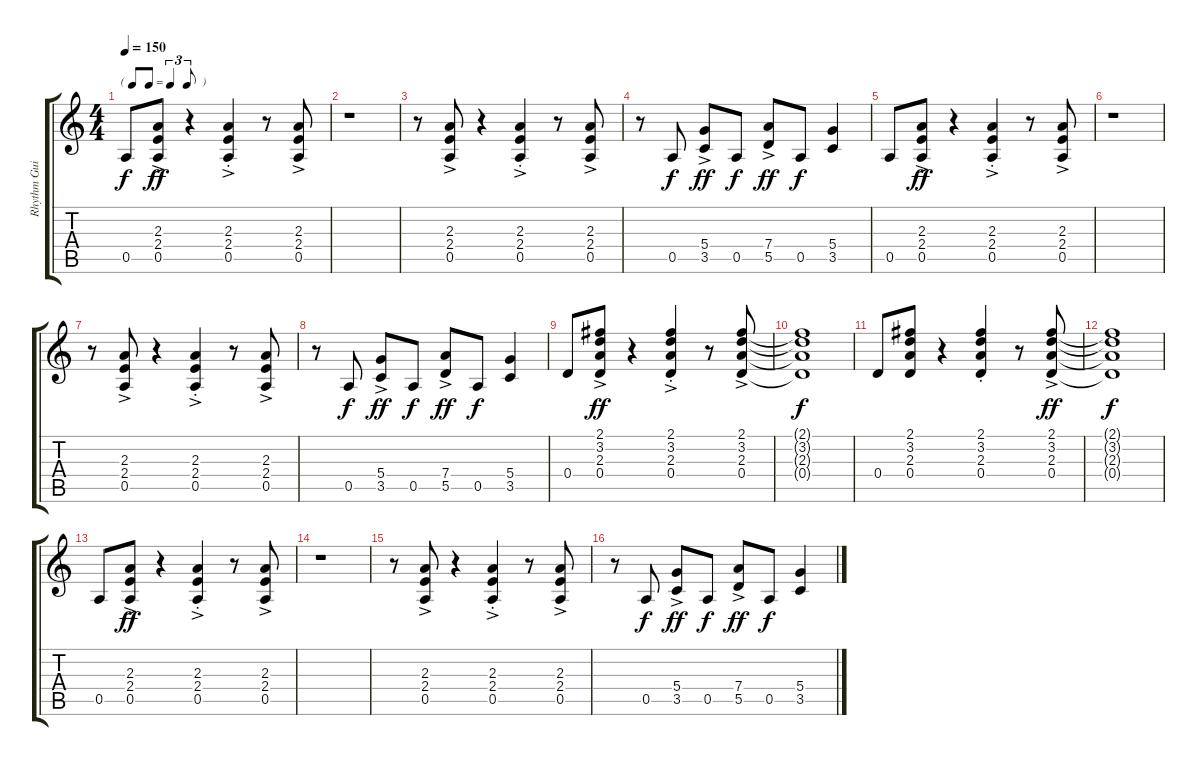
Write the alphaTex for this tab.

\track ("Rhythm Guitar - Billy Gibbons" "Rhythm Gui") {instrument distortionguitar}
\staff {score tabs}
\tuning (E4 B3 G3 D3 A2 E2) {hide}
\ts (4 4)
\tf triplet8th
\tempo 150
\clef g2
\ks c
0.5.8{dy f} (2.3{ac} 2.4{ac} 0.5{ac}).8{dy ff} r.4 (2.3{ac st} 2.4{ac st} 0.5{ac st}).4 r.8 (2.3{ac} 2.4{ac} 0.5{ac}).8 |
r.1 |
r.8 (2.3{ac} 2.4{ac} 0.5{ac}).8 r.4 (2.3{ac st} 2.4{ac st} 0.5{ac st}).4 r.8 (2.3{ac} 2.4{ac} 0.5{ac}).8 |
r.8 0.5.8{dy f} (5.4{ac} 3.5{ac}).8{dy ff} 0.5.8{dy f} (7.4{ac} 5.5{ac}).8{dy ff} 0.5.8{dy f} (5.4 3.5).4 |
0.5.8 (2.3{ac} 2.4{ac} 0.5{ac}).8{dy ff} r.4 (2.3{ac st} 2.4{ac st} 0.5{ac st}).4 r.8 (2.3{ac} 2.4{ac} 0.5{ac}).8 |
r.1 |
r.8 (2.3{ac} 2.4{ac} 0.5{ac}).8 r.4 (2.3{ac st} 2.4{ac st} 0.5{ac st}).4 r.8 (2.3{ac} 2.4{ac} 0.5{ac}).8 |
r.8 0.5.8{dy f} (5.4{ac} 3.5{ac}).8{dy ff} 0.5.8{dy f} (7.4{ac} 5.5{ac}).8{dy ff} 0.5.8{dy f} (5.4 3.5).4 |
0.4.8 (2.1{ac} 3.2{ac} 2.3{ac} 0.4{ac}).8{dy ff} r.4 (2.1{ac st} 3.2{ac st} 2.3{ac st} 0.4{ac st}).4 r.8 (2.1{ac} 3.2{ac} 2.3{ac} 0.4{ac}).8 |
(2.1{t} 3.2{t} 2.3{t} 0.4{t}).1{dy f} |
0.4.8 (2.1 3.2 2.3 0.4).8 r.4 (2.1{st} 3.2{st} 2.3{st} 0.4{st}).4 r.8 (2.1{ac} 3.2{ac} 2.3{ac} 0.4{ac}).8{dy ff} |
(2.1{t} 3.2{t} 2.3{t} 0.4{t}).1{dy f} |
0.5.8 (2.3{ac} 2.4{ac} 0.5{ac}).8{dy ff} r.4 (2.3{ac st} 2.4{ac st} 0.5{ac st}).4 r.8 (2.3{ac} 2.4{ac} 0.5{ac}).8 |
r.1 |
r.8 (2.3{ac} 2.4{ac} 0.5{ac}).8 r.4 (2.3{ac st} 2.4{ac st} 0.5{ac st}).4 r.8 (2.3{ac} 2.4{ac} 0.5{ac}).8 |
r.8 0.5.8{dy f} (5.4{ac} 3.5{ac}).8{dy ff} 0.5.8{dy f} (7.4{ac} 5.5{ac}).8{dy ff} 0.5.8{dy f} (5.4 3.5).4
